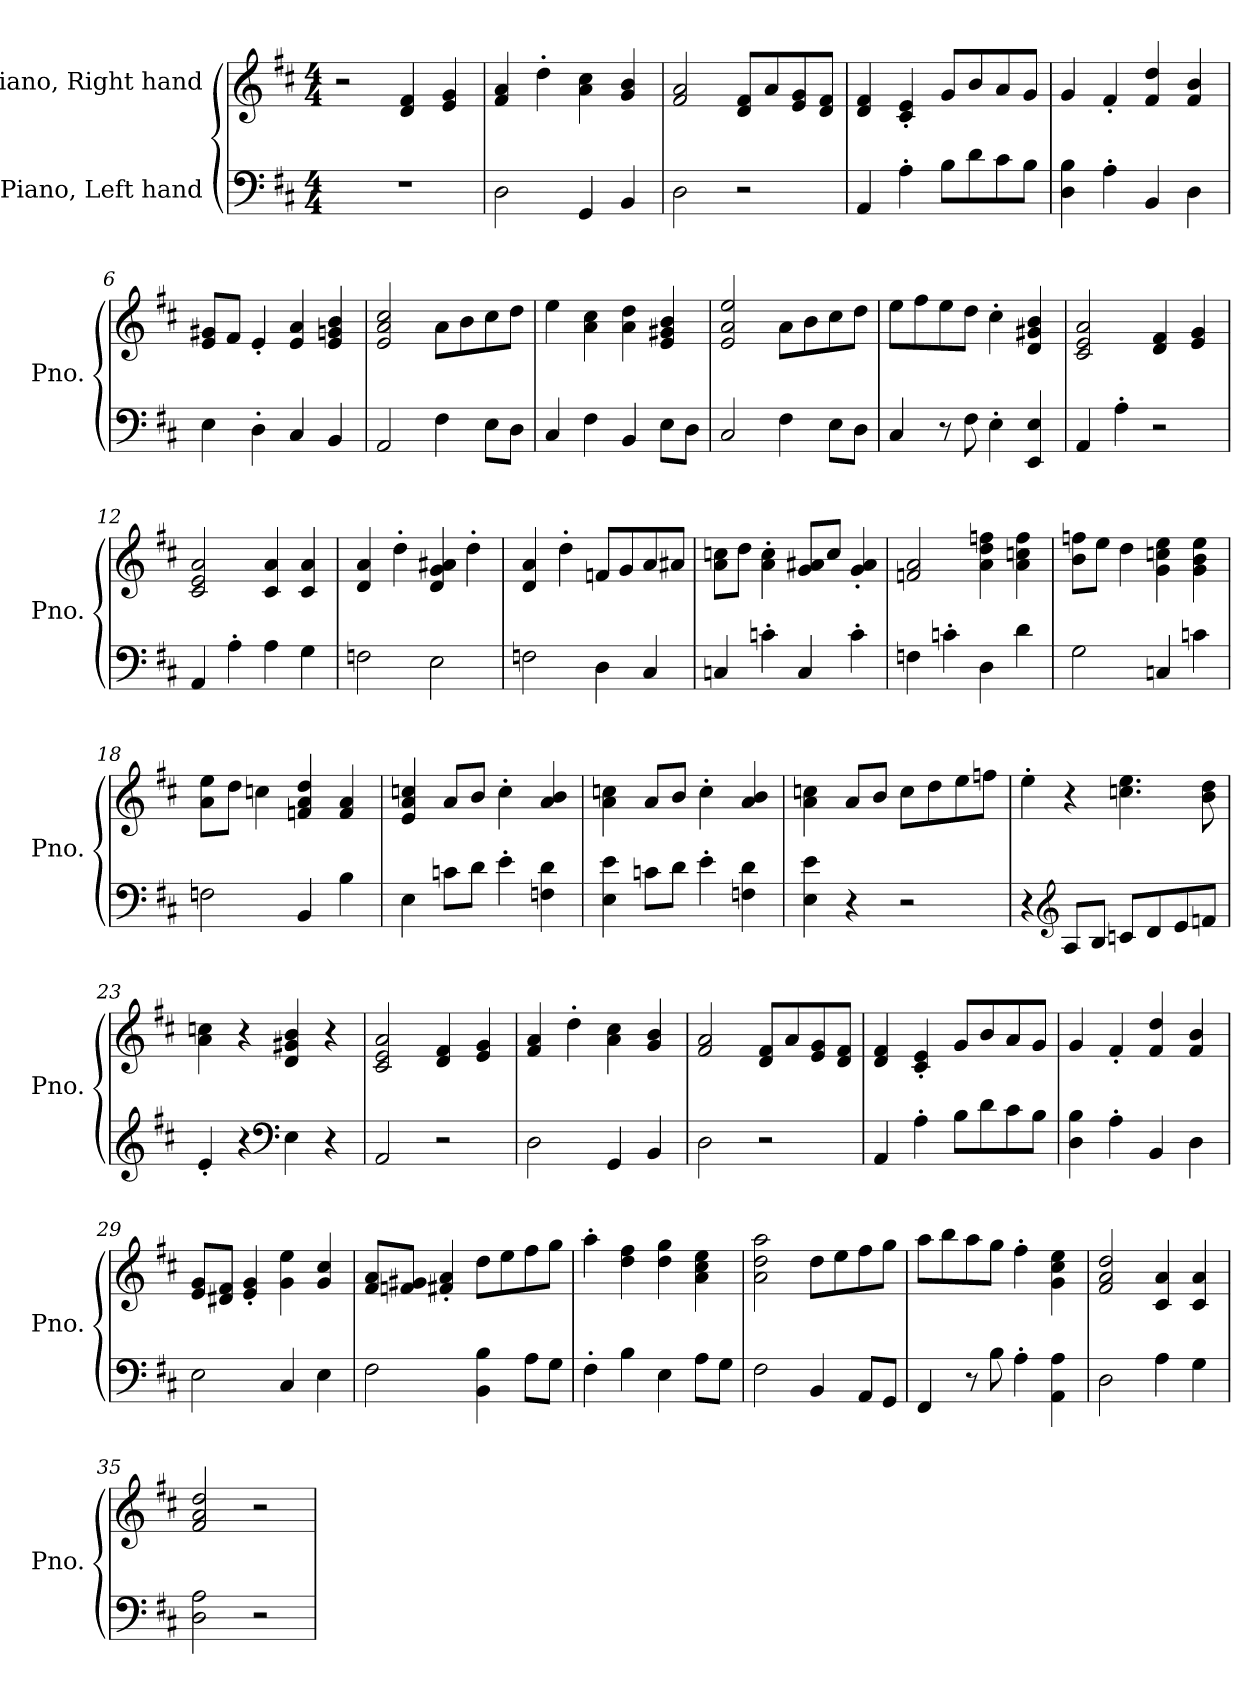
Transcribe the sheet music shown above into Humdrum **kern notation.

**kern	**kern
*part2	*part1
*staff2	*staff1
*I"Piano, Left hand	*I"Piano, Right hand
*I'Pno.	*I'Pno.
*clefF4	*clefG2
*k[f#c#]	*k[f#c#]
*M4/4	*M4/4
*MM100	*MM100
=1	=1
1r	2r
.	4d/ 4f#/
.	4e/ 4g/
=2	=2
2D\	4f#/ 4a/
.	4dd'\
4GG/	4a\ 4cc#\
4BB/	4g/ 4b/
=3	=3
2D\	2f#/ 2a/
2r	8d/ 8f#/L
.	8a/
.	8e/ 8g/
.	8d/ 8f#/J
=4	=4
4AA/	4d/ 4f#/
4A'\	4c#/' 4e/'
8B\L	8g/L
8d\	8b/
8c#\	8a/
8B\J	8g/J
=5	=5
4D\ 4B\	4g/
4A'\	4f#'/
4BB/	4f#/ 4dd/
4D\	4f#/ 4b/
=6	=6
4E\	8e/ 8g#X/L
.	8f#/J
4D'\	4e'/
4C#/	4e/ 4a/
4BB/	4e/ 4gn/ 4b/
!!LO:LB:g=z
=7	=7
2AA/	2e/ 2a/ 2cc#/
4F#\	8a\L
.	8b\
8E\L	8cc#\
8D\J	8dd\J
=8	=8
4C#/	4ee\
4F#\	4a\ 4cc#\
4BB/	4a\ 4dd\
8E\L	4e/ 4g#X/ 4b/
8D\J	.
=9	=9
2C#/	2e/ 2a/ 2ee/
4F#\	8a\L
.	8b\
8E\L	8cc#\
8D\J	8dd\J
=10	=10
4C#/	8ee\L
.	8ff#\
8r	8ee\
8F#\	8dd\J
4E'\	4cc#'\
4EE/ 4E/	4d/ 4g#X/ 4b/
=11	=11
4AA/	2c#/ 2e/ 2a/
4A'\	.
2r	4d/ 4f#/
.	4e/ 4g/
=12	=12
4AA/	2c#/ 2e/ 2a/
4A'\	.
4A\	4c#/ 4a/
4G\	4c#/ 4a/
=13	=13
2Fn\	4d/ 4a/
.	4dd'\
2E\	4d/ 4g/ 4a#X/
.	4dd'\
!!LO:LB:g=z
=14	=14
2Fn\	4d/ 4a/
.	4dd'\
4D\	8fn/L
.	8g/
4C#/	8a/
.	8a#X/J
=15	=15
4Cn/	8a\ 8ccn\L
.	8dd\J
4cn'\	4a\' 4cc\'
4C/	8g/ 8a#X/L
.	8cc/J
4c'\	4g/' 4a#/'
=16	=16
4Fn\	2fn/ 2a/
4cn'\	.
4D\	4a\ 4dd\ 4ffn\
4d\	4a\ 4ccn\ 4ff\
=17	=17
2G\	8b\ 8ffn\L
.	8ee\J
.	4dd\
4Cn/	4g\ 4ccn\ 4ee\
4cn\	4g\ 4b\ 4ee\
=18	=18
2Fn\	8a\ 8ee\L
.	8dd\J
.	4ccn\
4BB/	4fn/ 4a/ 4dd/
4B\	4f/ 4a/
!!LO:LB:g=z
=19	=19
4E\	4e/ 4a/ 4ccn/
8cn\L	8a/L
8d\J	8b/J
4e'\	4cc'\
4Fn\ 4d\	4a/ 4b/
=20	=20
4E\ 4e\	4a\ 4ccn\
8cn\L	8a/L
8d\J	8b/J
4e'\	4cc'\
4Fn\ 4d\	4a/ 4b/
=21	=21
4E\ 4e\	4a\ 4ccn\
4r	8a/L
.	8b/J
2r	8cc\L
.	8dd\
.	8ee\
.	8ffn\J
=22	=22
4r	4ee'\
*clefG2	*
8A/L	4r
8B/J	.
8cn/L	4.ccn\ 4.ee\
8d/	.
8e/	.
8fn/J	8b\ 8dd\
!!LO:LB:g=z
=23	=23
4e'/	4a\ 4ccn\
4r	4r
*clefF4	*
4E\	4d/ 4g#X/ 4b/
4r	4r
=24	=24
2AA/	2c#/ 2e/ 2a/
2r	4d/ 4f#/
.	4e/ 4g/
=25	=25
2D\	4f#/ 4a/
.	4dd'\
4GG/	4a\ 4cc#\
4BB/	4g/ 4b/
=26	=26
2D\	2f#/ 2a/
2r	8d/ 8f#/L
.	8a/
.	8e/ 8g/
.	8d/ 8f#/J
=27	=27
4AA/	4d/ 4f#/
4A'\	4c#/' 4e/'
8B\L	8g/L
8d\	8b/
8c#\	8a/
8B\J	8g/J
=28	=28
4D\ 4B\	4g/
4A'\	4f#'/
4BB/	4f#/ 4dd/
4D\	4f#/ 4b/
=29	=29
2E\	8e/ 8g/L
.	8d#X/ 8f#/J
.	4e/' 4g/'
4C#/	4g\ 4ee\
4E\	4g/ 4cc#/
!!LO:LB:g=z
=30	=30
2F#\	8f#/ 8a/L
.	8fn/ 8g#X/J
.	4f#X/' 4a/'
4BB\ 4B\	8dd\L
.	8ee\
8A\L	8ff#\
8G\J	8gg\J
=31	=31
4F#'\	4aa'\
4B\	4dd\ 4ff#\
4E\	4dd\ 4gg\
8A\L	4a\ 4cc#\ 4ee\
8G\J	.
=32	=32
2F#\	2a\ 2dd\ 2aa\
4BB/	8dd\L
.	8ee\
8AA/L	8ff#\
8GG/J	8gg\J
=33	=33
4FF#/	8aa\L
.	8bb\
8r	8aa\
8B\	8gg\J
4A'\	4ff#'\
4AA\ 4A\	4g\ 4cc#\ 4ee\
=34	=34
2D\	2f#/ 2a/ 2dd/
4A\	4c#/ 4a/
4G\	4c#/ 4a/
=35	=35
2D\ 2A\	2f#/ 2a/ 2dd/
2r	2r
=	=
*-	*-
